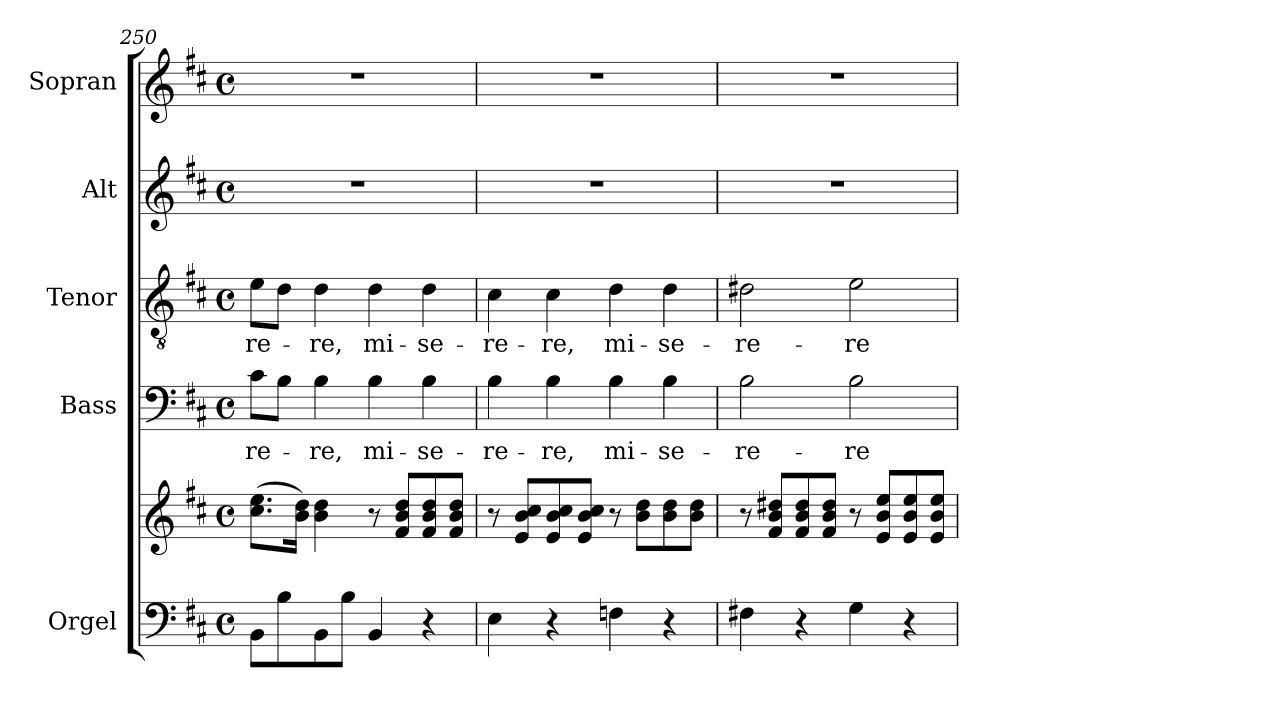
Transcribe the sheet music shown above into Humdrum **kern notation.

**kern	**kern	**kern	**text	**kern	**text	**kern	**kern
*part5	*part5	*part4	*part4	*part3	*part3	*part2	*part1
*staff6	*staff5	*staff4	*staff4	*staff3	*staff3	*staff2	*staff1
*I"Orgel	*	*I"Bass	*	*I"Tenor	*	*I"Alt	*I"Sopran
*I'Org.	*	*I'B.	*	*I'T.	*	*I'A.	*I'S.
*clefF4	*clefG2	*clefF4	*	*clefGv2	*	*clefG2	*clefG2
*k[f#c#]	*k[f#c#]	*k[f#c#]	*	*k[f#c#]	*	*k[f#c#]	*k[f#c#]
*D:	*D:	*D:	*	*D:	*	*D:	*D:
*M4/4	*M4/4	*M4/4	*	*M4/4	*	*M4/4	*M4/4
*met(c)	*met(c)	*met(c)	*	*met(c)	*	*met(c)	*met(c)
=250	=250	=250	=250	=250	=250	=250	=250
!	!	!	!LO:LY:b	!	!LO:LY:b	!	!
8BB\L	(>8.cc#\ 8.ee\L	8c#\L	-re-	8e\L	-re-	1r	1r
8B\	.	8B\J	.	8d\J	.	.	.
.	16b\ 16dd\Jk)	.	.	.	.	.	.
!	!	!	!LO:LY:b	!	!LO:LY:b	!	!
8BB\	4b\ 4dd\	4B\	-re,	4d\	-re,	.	.
8B\J	.	.	.	.	.	.	.
!	!	!	!LO:LY:b	!	!LO:LY:b	!	!
4BB/	8r	4B\	mi-	4d\	mi-	.	.
.	8f#/ 8b/ 8dd/L	.	.	.	.	.	.
!	!	!	!LO:LY:b	!	!LO:LY:b	!	!
4r	8f#/ 8b/ 8dd/	4B\	-se-	4d\	-se-	.	.
.	8f#/ 8b/ 8dd/J	.	.	.	.	.	.
=251	=251	=251	=251	=251	=251	=251	=251
!	!	!	!LO:LY:b	!	!LO:LY:b	!	!
4E\	8r	4B\	-re-	4c#\	-re-	1r	1r
.	8e/ 8b/ 8cc#/L	.	.	.	.	.	.
!	!	!	!LO:LY:b	!	!LO:LY:b	!	!
4r	8e/ 8b/ 8cc#/	4B\	-re,	4c#\	-re,	.	.
.	8e/ 8b/ 8cc#/J	.	.	.	.	.	.
!	!	!	!LO:LY:b	!	!LO:LY:b	!	!
4Fn\	8r	4B\	mi-	4d\	mi-	.	.
.	8b\ 8dd\L	.	.	.	.	.	.
!	!	!	!LO:LY:b	!	!LO:LY:b	!	!
4r	8b\ 8dd\	4B\	-se-	4d\	-se-	.	.
.	8b\ 8dd\J	.	.	.	.	.	.
!!LO:LB:g=z
=252	=252	=252	=252	=252	=252	=252	=252
!	!	!	!LO:LY:b	!	!LO:LY:b	!	!
4F#X\	8r	2B\	-re-	2d#X\	-re-	1r	1r
.	8f#/ 8b/ 8dd#X/L	.	.	.	.	.	.
4r	8f#/ 8b/ 8dd#/	.	.	.	.	.	.
.	8f#/ 8b/ 8dd#/J	.	.	.	.	.	.
!	!	!	!LO:LY:b	!	!LO:LY:b	!	!
4G\	8r	2B\	-re	2e\	-re	.	.
.	8e/ 8b/ 8ee/L	.	.	.	.	.	.
4r	8e/ 8b/ 8ee/	.	.	.	.	.	.
.	8e/ 8b/ 8ee/J	.	.	.	.	.	.
=	=	=	=	=	=	=	=
*-	*-	*-	*-	*-	*-	*-	*-
